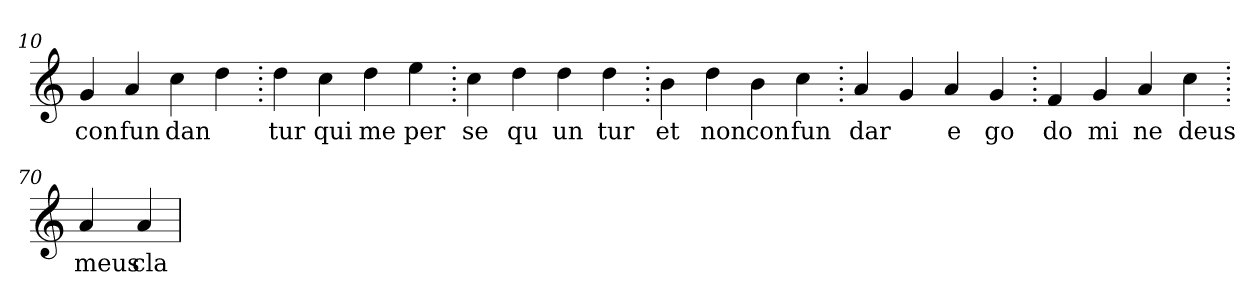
**kern	**text
*part1	*part1
*staff1	*staff1
*clefG2	*
=10.	=10.
4g	con
4a	fun
4cc	dan
4dd	.
=20.	=20.
4dd	tur
4cc	qui
4dd	me
4ee	per
=30.	=30.
4cc	se
4dd	qu
4dd	un
4dd	tur
=40.	=40.
4b	et
4dd	non
4b	con
4cc	fun
=50.	=50.
4a	dar
4g	.
4a	e
4g	go
=60.	=60.
4f	do
4g	mi
4a	ne
4cc	deus
=70.	=70.
4a	meus
4a	cla
=	=
*-	*-
